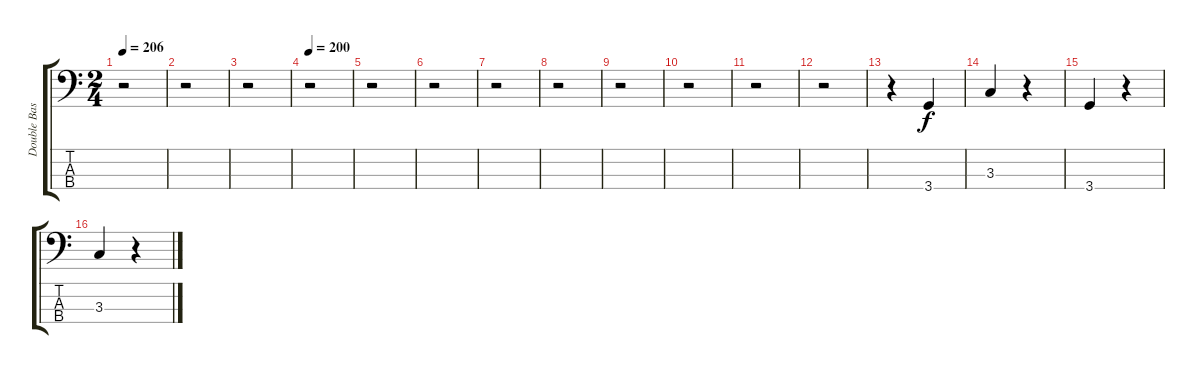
\track ("Double Bass" "Double Bas") {instrument contrabass}
\staff {score tabs}
\tuning (G2 D2 A1 E1) {hide}
\ts (2 4)
\tempo 206
\clef f4
\ks c
r.2{dy f} |
r.2 |
r.2 |
\tempo 200
r.2 |
r.2 |
r.2 |
r.2 |
r.2 |
r.2 |
r.2 |
r.2 |
r.2 |
r.4 3.4.4 |
3.3.4 r.4 |
3.4.4 r.4 |
3.3.4 r.4
